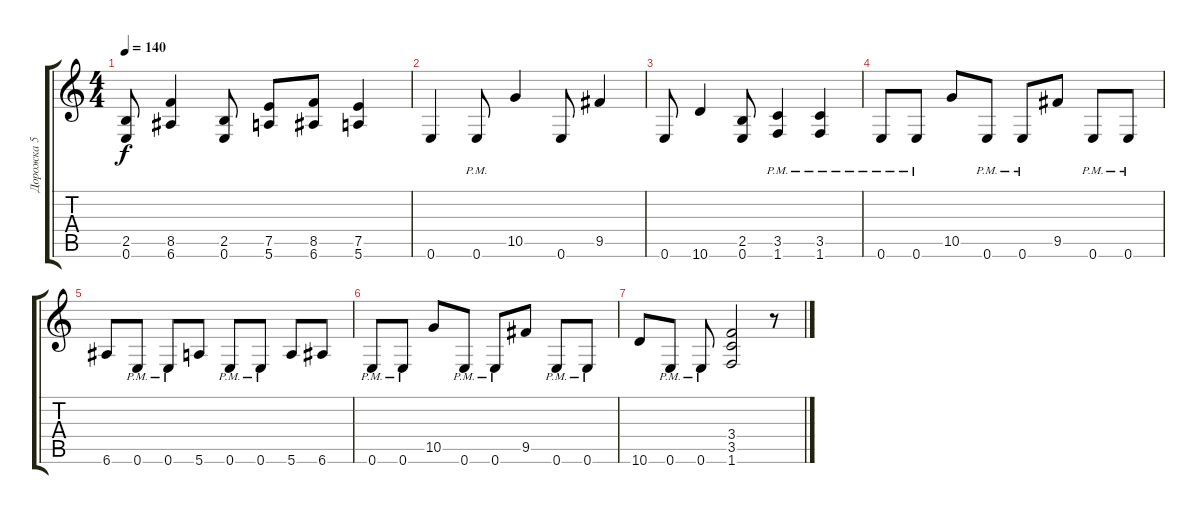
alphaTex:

\track ("Дорожка 5" "Дорожка 5") {instrument overdrivenguitar}
\staff {score tabs}
\tuning (E4 B3 G3 D3 A2 E2) {hide}
\ts (4 4)
\tempo 140
\clef g2
\ks c
(2.5 0.6).8{dy f} (8.5 6.6).4 (2.5 0.6).8 (7.5 5.6).8 (8.5 6.6).8 (7.5 5.6).4 |
0.6.4 0.6{pm}.8 10.5.4 0.6.8 9.5.4 |
0.6.8 10.6.4 (2.5 0.6).8 (3.5{pm} 1.6{pm}).4 (3.5{pm} 1.6{pm}).4 |
0.6{pm}.8 0.6{pm}.8 10.5.8 0.6{pm}.8 0.6{pm}.8 9.5.8 0.6{pm}.8 0.6{pm}.8 |
6.6.8 0.6{pm}.8 0.6{pm}.8 5.6.8 0.6{pm}.8 0.6{pm}.8 5.6.8 6.6.8 |
0.6{pm}.8 0.6{pm}.8 10.5.8 0.6{pm}.8 0.6{pm}.8 9.5.8 0.6{pm}.8 0.6{pm}.8 |
10.6.8 0.6{pm}.8 0.6{pm}.8 (3.4 3.5 1.6).2 r.8
